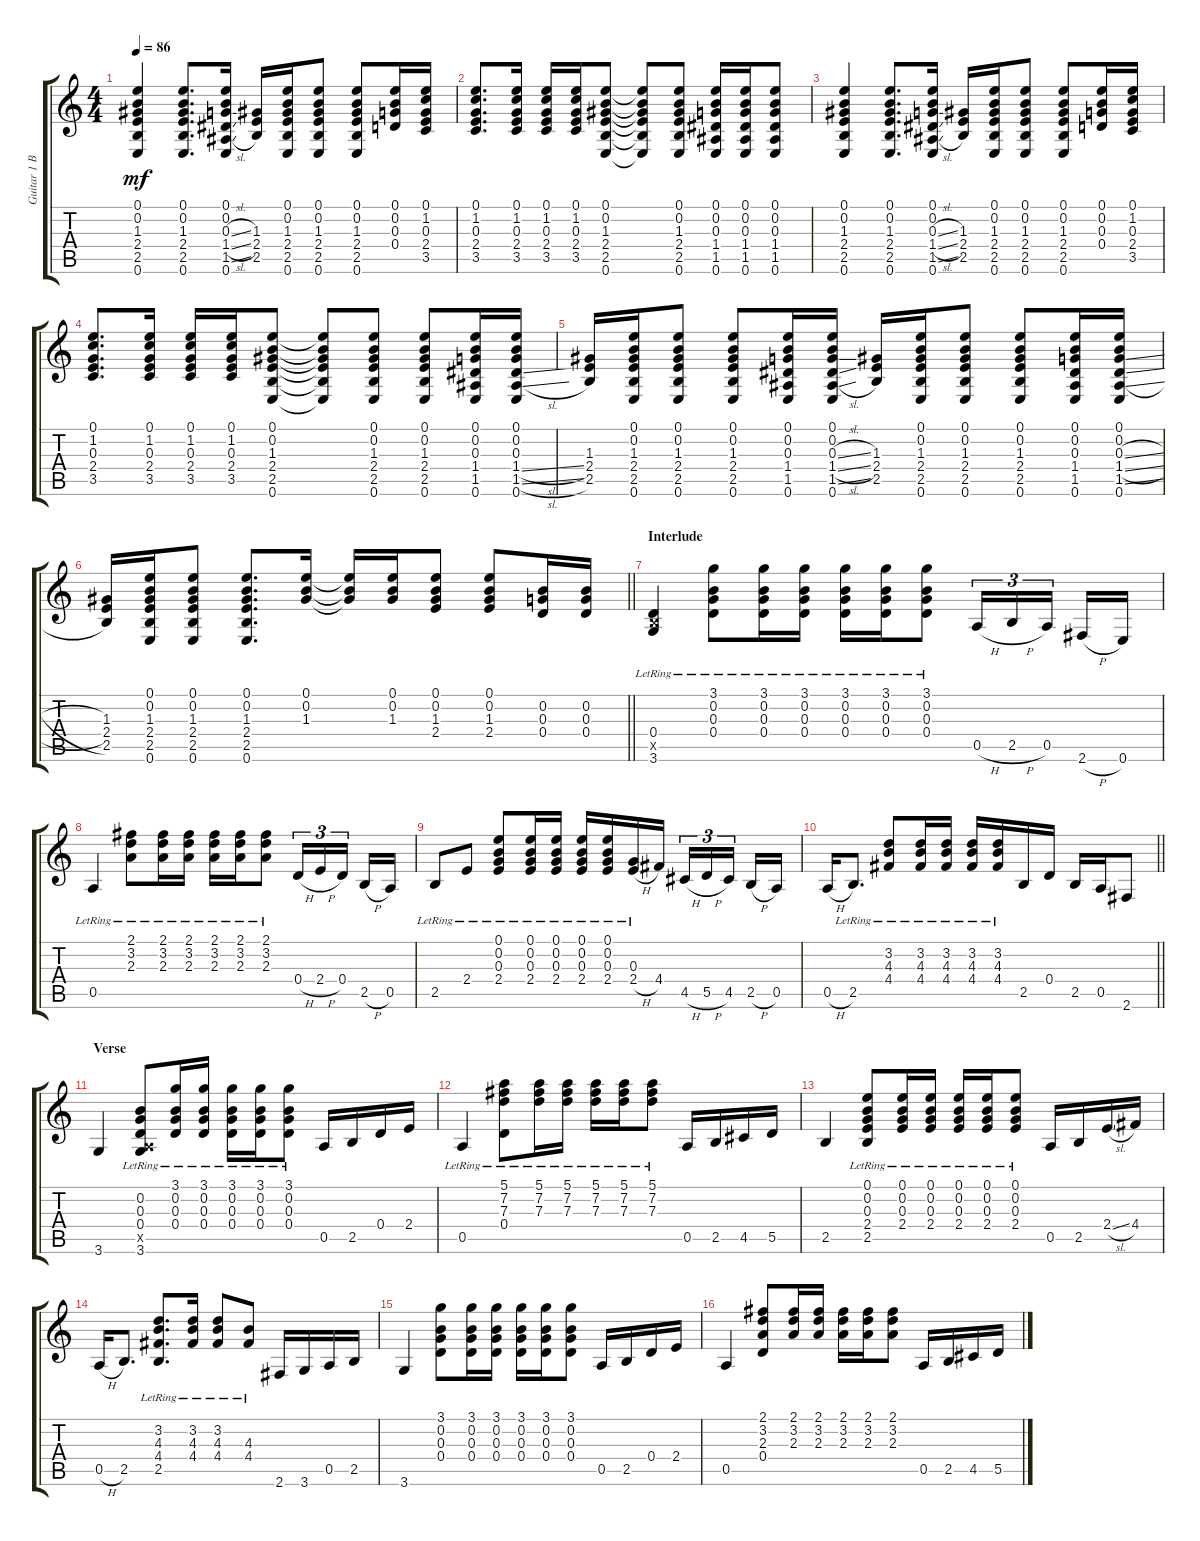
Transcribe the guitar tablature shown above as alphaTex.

\track ("Guitar 1 B (Clean)" "Guitar 1 B") {instrument electricguitarclean}
\staff {score tabs}
\tuning (E4 B3 G3 D3 A2 E2) {hide}
\ts (4 4)
\tempo 86
\clef g2
\ks c
(0.1 0.2 1.3 2.4 2.5 0.6).4{dy mf} (0.1 0.2 1.3 2.4 2.5 0.6).8{d} (0.1 0.2 0.3{sl} 1.4{sl} 1.5{sl} 0.6).16 (1.3 2.4 2.5).16 (0.1 0.2 1.3 2.4 2.5 0.6).16 (0.1 0.2 1.3 2.4 2.5 0.6).8 (0.1 0.2 1.3 2.4 2.5 0.6).8 (0.1 0.2 0.3 0.4).16 (0.1 1.2 0.3 2.4 3.5).16 |
(0.1 1.2 0.3 2.4 3.5).8{d} (0.1 1.2 0.3 2.4 3.5).16 (0.1 1.2 0.3 2.4 3.5).16 (0.1 1.2 0.3 2.4 3.5).16 (0.1 0.2 1.3 2.4 2.5 0.6).8 (0.1{t} 0.2{t} 1.3{t} 2.4{t} 2.5{t} 0.6{t}).8 (0.1 0.2 1.3 2.4 2.5 0.6).8 (0.1 0.2 0.3 1.4 1.5 0.6).16 (0.1 0.2 0.3 1.4 1.5 0.6).16 (0.1 0.2 0.3 1.4 1.5 0.6).8 |
(0.1 0.2 1.3 2.4 2.5 0.6).4 (0.1 0.2 1.3 2.4 2.5 0.6).8{d} (0.1 0.2 0.3{sl} 1.4{sl} 1.5{sl} 0.6).16 (1.3 2.4 2.5).16 (0.1 0.2 1.3 2.4 2.5 0.6).16 (0.1 0.2 1.3 2.4 2.5 0.6).8 (0.1 0.2 1.3 2.4 2.5 0.6).8 (0.1 0.2 0.3 0.4).16 (0.1 1.2 0.3 2.4 3.5).16 |
(0.1 1.2 0.3 2.4 3.5).8{d} (0.1 1.2 0.3 2.4 3.5).16 (0.1 1.2 0.3 2.4 3.5).16 (0.1 1.2 0.3 2.4 3.5).16 (0.1 0.2 1.3 2.4 2.5 0.6).8 (0.1{t} 0.2{t} 1.3{t} 2.4{t} 2.5{t} 0.6{t}).8 (0.1 0.2 1.3 2.4 2.5 0.6).8 (0.1 0.2 1.3 2.4 2.5 0.6).8 (0.1 0.2 0.3 1.4 1.5 0.6).16 (0.1 0.2 0.3 1.4{sl} 1.5{sl} 0.6).16 |
(1.3 2.4 2.5).16 (0.1 0.2 1.3 2.4 2.5 0.6).16 (0.1 0.2 1.3 2.4 2.5 0.6).8 (0.1 0.2 1.3 2.4 2.5 0.6).8 (0.1 0.2 0.3 1.4 1.5 0.6).16 (0.1 0.2 0.3{sl} 1.4{sl} 1.5{sl} 0.6).16 (1.3 2.4 2.5).16 (0.1 0.2 1.3 2.4 2.5 0.6).16 (0.1 0.2 1.3 2.4 2.5 0.6).8 (0.1 0.2 1.3 2.4 2.5 0.6).8 (0.1 0.2 0.3 1.4 1.5 0.6).16 (0.1 0.2 0.3{sl} 1.4{sl} 1.5{sl} 0.6).16 |
\barLineRight lightlight
(1.3 2.4 2.5).16 (0.1 0.2 1.3 2.4 2.5 0.6).16 (0.1 0.2 1.3 2.4 2.5 0.6).8 (0.1 0.2 1.3 2.4 2.5 0.6).8{d} (0.1 0.2 1.3).16 (0.1{t} 0.2{t} 1.3{t}).16 (0.1 0.2 1.3).16 (0.1 0.2 1.3 2.4).8 (0.1 0.2 1.3 2.4).8 (0.2 0.3 0.4).16 (0.2 0.3 0.4).16 |
\section ("" "Interlude")
(0.4{lr} 2.5{x} 3.6{lr}).4{instrument electricguitarclean} (3.1{lr} 0.2{lr} 0.3{lr} 0.4{lr}).8 (3.1{lr} 0.2{lr} 0.3{lr} 0.4{lr}).16 (3.1{lr} 0.2{lr} 0.3{lr} 0.4{lr}).16 (3.1{lr} 0.2{lr} 0.3{lr} 0.4{lr}).16 (3.1{lr} 0.2{lr} 0.3{lr} 0.4{lr}).16 (3.1{lr} 0.2{lr} 0.3{lr} 0.4{lr}).8 0.5{h}.16{tu (3 2)} 2.5{h}.16{tu (3 2)} 0.5.16{tu (3 2) beam splitsecondary} 2.6{h}.16 0.6.16 |
0.5{lr}.4 (2.1{lr} 3.2{lr} 2.3{lr}).8 (2.1{lr} 3.2{lr} 2.3{lr}).16 (2.1{lr} 3.2{lr} 2.3{lr}).16 (2.1{lr} 3.2{lr} 2.3{lr}).16 (2.1{lr} 3.2{lr} 2.3{lr}).16 (2.1{lr} 3.2{lr} 2.3{lr}).8 0.4{h}.16{tu (3 2)} 2.4{h}.16{tu (3 2)} 0.4.16{tu (3 2) beam splitsecondary} 2.5{h}.16 0.5.16 |
2.5{lr}.8 2.4{lr}.8 (0.1{lr} 0.2{lr} 0.3{lr} 2.4{lr}).8 (0.1{lr} 0.2{lr} 0.3{lr} 2.4{lr}).16 (0.1{lr} 0.2{lr} 0.3{lr} 2.4{lr}).16 (0.1{lr} 0.2{lr} 0.3{lr} 2.4{lr}).16 (0.1{lr} 0.2{lr} 0.3{lr} 2.4{lr}).16 (0.3{lr} 2.4{h lr}).16 4.4.16 4.5{h}.16{tu (3 2)} 5.5{h}.16{tu (3 2)} 4.5.16{tu (3 2) beam splitsecondary} 2.5{h}.16 0.5.16 |
\barLineRight lightlight
0.5{h}.16 2.5{lr}.8{d} (3.2{lr} 4.3{lr} 4.4{lr}).8 (3.2{lr} 4.3{lr} 4.4{lr}).16 (3.2{lr} 4.3{lr} 4.4{lr}).16 (3.2{lr} 4.3{lr} 4.4{lr}).16 (3.2{lr} 4.3{lr} 4.4{lr}).16 2.5.16 0.4.16 2.5.16 0.5.16 2.6.8 |
\section ("" "Verse")
3.6.4 (0.2{lr} 0.3{lr} 0.4{lr} 0.5{x} 3.6{lr}).8 (3.1{lr} 0.2{lr} 0.3{lr} 0.4{lr}).16 (3.1{lr} 0.2{lr} 0.3{lr} 0.4{lr}).16 (3.1{lr} 0.2{lr} 0.3{lr} 0.4{lr}).16 (3.1{lr} 0.2{lr} 0.3{lr} 0.4{lr}).16 (3.1{lr} 0.2{lr} 0.3{lr} 0.4{lr}).8 0.5.16 2.5.16 0.4.16 2.4.16 |
0.5{lr}.4 (5.1{lr} 7.2{lr} 7.3{lr} 0.4{lr}).8 (5.1{lr} 7.2{lr} 7.3{lr}).16 (5.1{lr} 7.2{lr} 7.3{lr}).16 (5.1{lr} 7.2{lr} 7.3{lr}).16 (5.1{lr} 7.2{lr} 7.3{lr}).16 (5.1{lr} 7.2{lr} 7.3{lr}).8 0.5.16 2.5.16 4.5.16 5.5.16 |
2.5.4 (0.1{lr} 0.2{lr} 0.3{lr} 2.4{lr} 2.5{lr}).8 (0.1{lr} 0.2{lr} 0.3{lr} 2.4{lr}).16 (0.1{lr} 0.2{lr} 0.3{lr} 2.4{lr}).16 (0.1{lr} 0.2{lr} 0.3{lr} 2.4{lr}).16 (0.1{lr} 0.2{lr} 0.3{lr} 2.4{lr}).16 (0.1{lr} 0.2{lr} 0.3{lr} 2.4{lr}).8 0.5.16 2.5.16 2.4{sl}.16 4.4.16 |
0.5{h}.16 2.5.8{d} (3.2{lr} 4.3{lr} 4.4{lr} 2.5{lr}).8{d} (3.2{lr} 4.3{lr} 4.4{lr}).16 (3.2{lr} 4.3{lr} 4.4{lr}).8 (4.3{lr} 4.4{lr}).8 2.6.16 3.6.16 0.5.16 2.5.16 |
3.6.4 (3.1 0.2 0.3 0.4).8 (3.1 0.2 0.3 0.4).16 (3.1 0.2 0.3 0.4).16 (3.1 0.2 0.3 0.4).16 (3.1 0.2 0.3 0.4).16 (3.1 0.2 0.3 0.4).8 0.5.16 2.5.16 0.4.16 2.4.16 |
0.5.4 (2.1 3.2 2.3 0.4).8 (2.1 3.2 2.3).16 (2.1 3.2 2.3).16 (2.1 3.2 2.3).16 (2.1 3.2 2.3).16 (2.1 3.2 2.3).8 0.5.16 2.5.16 4.5.16 5.5.16
